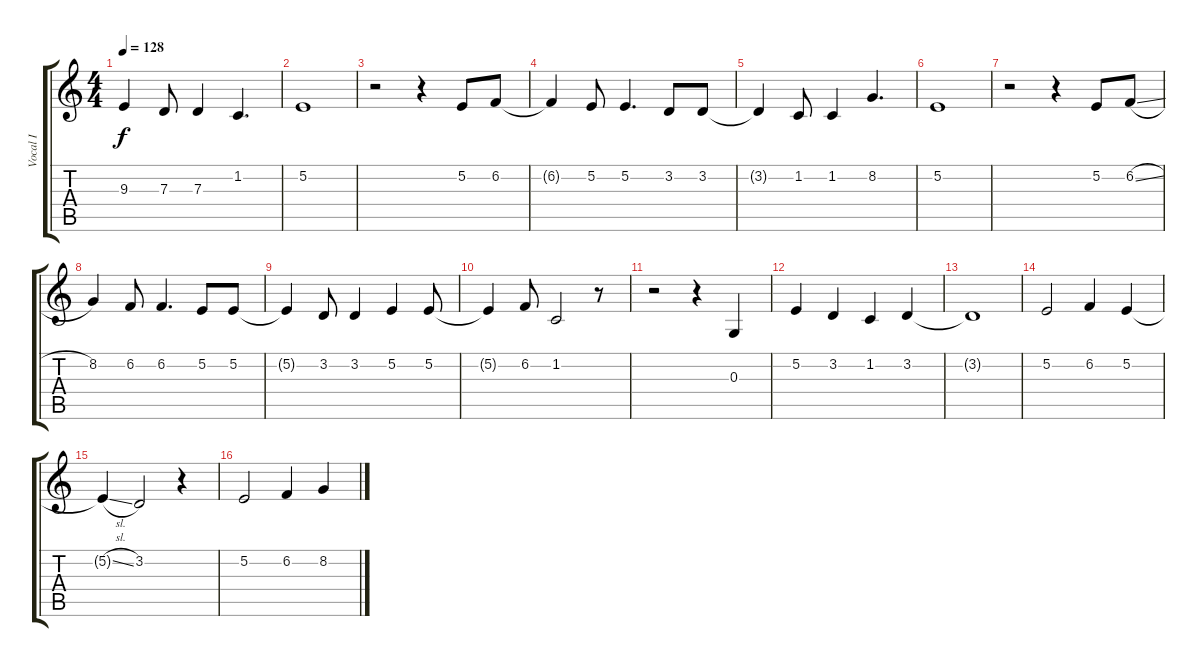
\track ("Vocal I" "Vocal I") {instrument voiceoohs}
\staff {score tabs}
\tuning (E4 B3 G3 D3 A2 E2) {hide}
\ts (4 4)
\tempo 128
\clef g2
\ks c
9.3.4{dy f} 7.3.8 7.3.4 1.2.4{d} |
5.2.1 |
r.2 r.4 5.2.8 6.2.8 |
6.2{t}.4 5.2.8 5.2.4{d} 3.2.8 3.2.8 |
3.2{t}.4 1.2.8 1.2.4 8.2.4{d} |
5.2.1 |
r.2 r.4 5.2.8 6.2{sl}.8 |
8.2.4 6.2.8 6.2.4{d} 5.2.8 5.2.8 |
5.2{t}.4 3.2.8 3.2.4 5.2.4 5.2.8 |
5.2{t}.4 6.2.8 1.2.2 r.8 |
r.2 r.4 0.3.4 |
5.2.4 3.2.4 1.2.4 3.2.4 |
3.2{t}.1 |
5.2.2 6.2.4 5.2.4 |
5.2{sl t}.4 3.2.2 r.4 |
5.2.2 6.2.4 8.2.4
